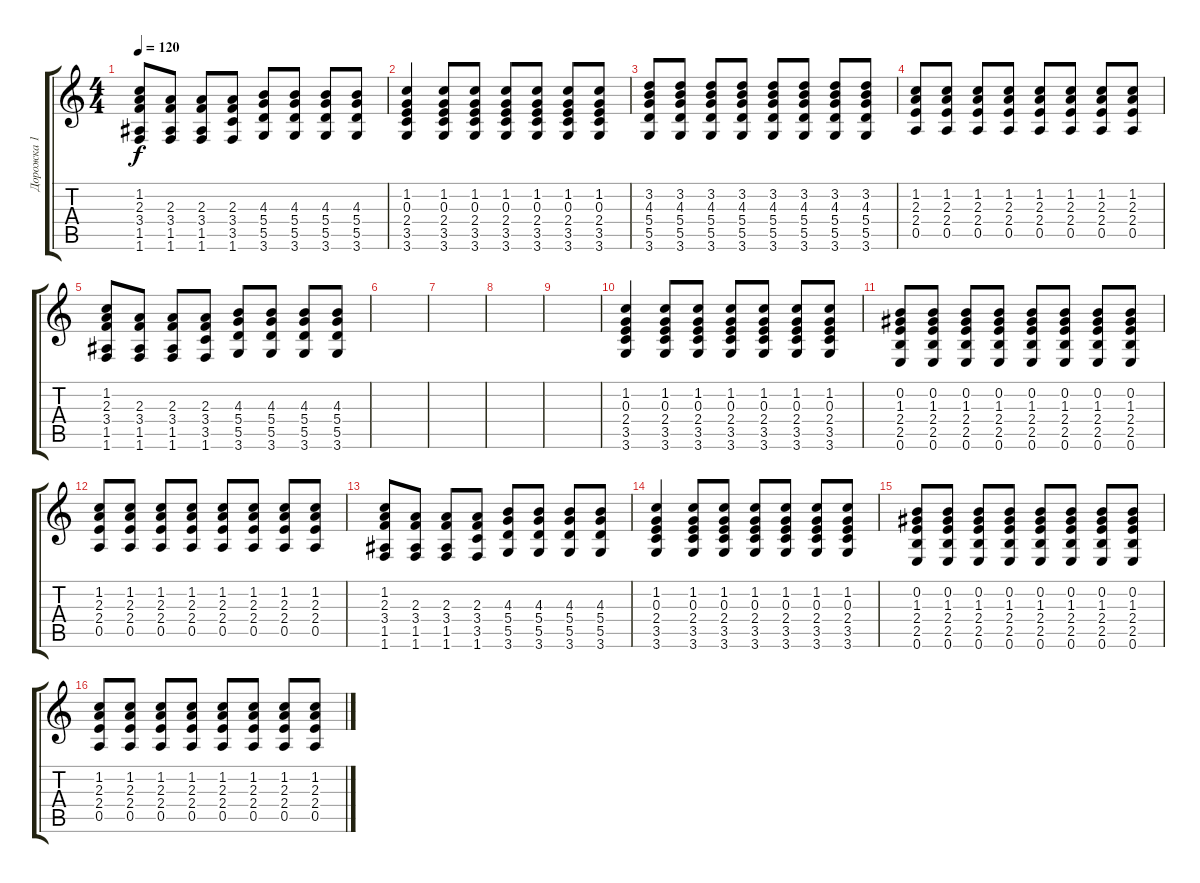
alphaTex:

\track ("Дорожка 1" "Дорожка 1") {instrument overdrivenguitar}
\staff {score tabs}
\tuning (E4 B3 G3 D3 A2 E2) {hide}
\ts (4 4)
\tempo 120
\clef g2
\ks c
(1.2 2.3 3.4 1.5 1.6).8{dy f} (2.3 3.4 1.5 1.6).8 (2.3 3.4 1.5 1.6).8 (2.3 3.4 3.5 1.6).8 (4.3 5.4 5.5 3.6).8 (4.3 5.4 5.5 3.6).8 (4.3 5.4 5.5 3.6).8 (4.3 5.4 5.5 3.6).8 |
(1.2 0.3 2.4 3.5 3.6).4 (1.2 0.3 2.4 3.5 3.6).8 (1.2 0.3 2.4 3.5 3.6).8 (1.2 0.3 2.4 3.5 3.6).8 (1.2 0.3 2.4 3.5 3.6).8 (1.2 0.3 2.4 3.5 3.6).8 (1.2 0.3 2.4 3.5 3.6).8 |
(3.2 4.3 5.4 5.5 3.6).8 (3.2 4.3 5.4 5.5 3.6).8 (3.2 4.3 5.4 5.5 3.6).8 (3.2 4.3 5.4 5.5 3.6).8 (3.2 4.3 5.4 5.5 3.6).8 (3.2 4.3 5.4 5.5 3.6).8 (3.2 4.3 5.4 5.5 3.6).8 (3.2 4.3 5.4 5.5 3.6).8 |
(1.2 2.3 2.4 0.5).8 (1.2 2.3 2.4 0.5).8 (1.2 2.3 2.4 0.5).8 (1.2 2.3 2.4 0.5).8 (1.2 2.3 2.4 0.5).8 (1.2 2.3 2.4 0.5).8 (1.2 2.3 2.4 0.5).8 (1.2 2.3 2.4 0.5).8 |
(1.2 2.3 3.4 1.5 1.6).8 (2.3 3.4 1.5 1.6).8 (2.3 3.4 1.5 1.6).8 (2.3 3.4 3.5 1.6).8 (4.3 5.4 5.5 3.6).8 (4.3 5.4 5.5 3.6).8 (4.3 5.4 5.5 3.6).8 (4.3 5.4 5.5 3.6).8 |
|
|
|
|
(1.2 0.3 2.4 3.5 3.6).4 (1.2 0.3 2.4 3.5 3.6).8 (1.2 0.3 2.4 3.5 3.6).8 (1.2 0.3 2.4 3.5 3.6).8 (1.2 0.3 2.4 3.5 3.6).8 (1.2 0.3 2.4 3.5 3.6).8 (1.2 0.3 2.4 3.5 3.6).8 |
(0.2 1.3 2.4 2.5 0.6).8 (0.2 1.3 2.4 2.5 0.6).8 (0.2 1.3 2.4 2.5 0.6).8 (0.2 1.3 2.4 2.5 0.6).8 (0.2 1.3 2.4 2.5 0.6).8 (0.2 1.3 2.4 2.5 0.6).8 (0.2 1.3 2.4 2.5 0.6).8 (0.2 1.3 2.4 2.5 0.6).8 |
(1.2 2.3 2.4 0.5).8 (1.2 2.3 2.4 0.5).8 (1.2 2.3 2.4 0.5).8 (1.2 2.3 2.4 0.5).8 (1.2 2.3 2.4 0.5).8 (1.2 2.3 2.4 0.5).8 (1.2 2.3 2.4 0.5).8 (1.2 2.3 2.4 0.5).8 |
(1.2 2.3 3.4 1.5 1.6).8 (2.3 3.4 1.5 1.6).8 (2.3 3.4 1.5 1.6).8 (2.3 3.4 3.5 1.6).8 (4.3 5.4 5.5 3.6).8 (4.3 5.4 5.5 3.6).8 (4.3 5.4 5.5 3.6).8 (4.3 5.4 5.5 3.6).8 |
(1.2 0.3 2.4 3.5 3.6).4 (1.2 0.3 2.4 3.5 3.6).8 (1.2 0.3 2.4 3.5 3.6).8 (1.2 0.3 2.4 3.5 3.6).8 (1.2 0.3 2.4 3.5 3.6).8 (1.2 0.3 2.4 3.5 3.6).8 (1.2 0.3 2.4 3.5 3.6).8 |
(0.2 1.3 2.4 2.5 0.6).8 (0.2 1.3 2.4 2.5 0.6).8 (0.2 1.3 2.4 2.5 0.6).8 (0.2 1.3 2.4 2.5 0.6).8 (0.2 1.3 2.4 2.5 0.6).8 (0.2 1.3 2.4 2.5 0.6).8 (0.2 1.3 2.4 2.5 0.6).8 (0.2 1.3 2.4 2.5 0.6).8 |
(1.2 2.3 2.4 0.5).8 (1.2 2.3 2.4 0.5).8 (1.2 2.3 2.4 0.5).8 (1.2 2.3 2.4 0.5).8 (1.2 2.3 2.4 0.5).8 (1.2 2.3 2.4 0.5).8 (1.2 2.3 2.4 0.5).8 (1.2 2.3 2.4 0.5).8
